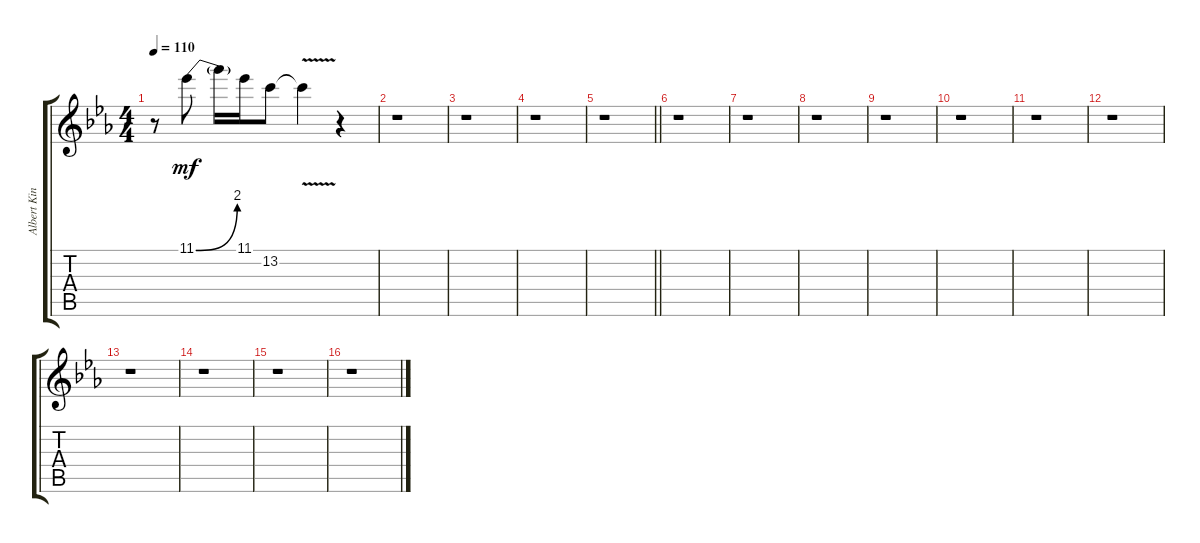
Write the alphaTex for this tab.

\track ("Albert King" "Albert Kin") {instrument electricguitarjazz}
\staff {score tabs}
\tuning (E4 B3 G3 D3 A2 E2) {hide}
\ts (4 4)
\tempo 110
\clef g2
\ks eb
r.8{dy mf} 11.1{be (bend 0 0 60 8)}.8 11.1{t}.16 11.1.16 13.2.8 13.2{v t}.4 r.4 |
r.1 |
r.1 |
r.1 |
\barLineRight lightlight
r.1 |
r.1 |
r.1 |
r.1 |
r.1 |
r.1 |
r.1 |
r.1 |
r.1 |
r.1 |
r.1 |
r.1
